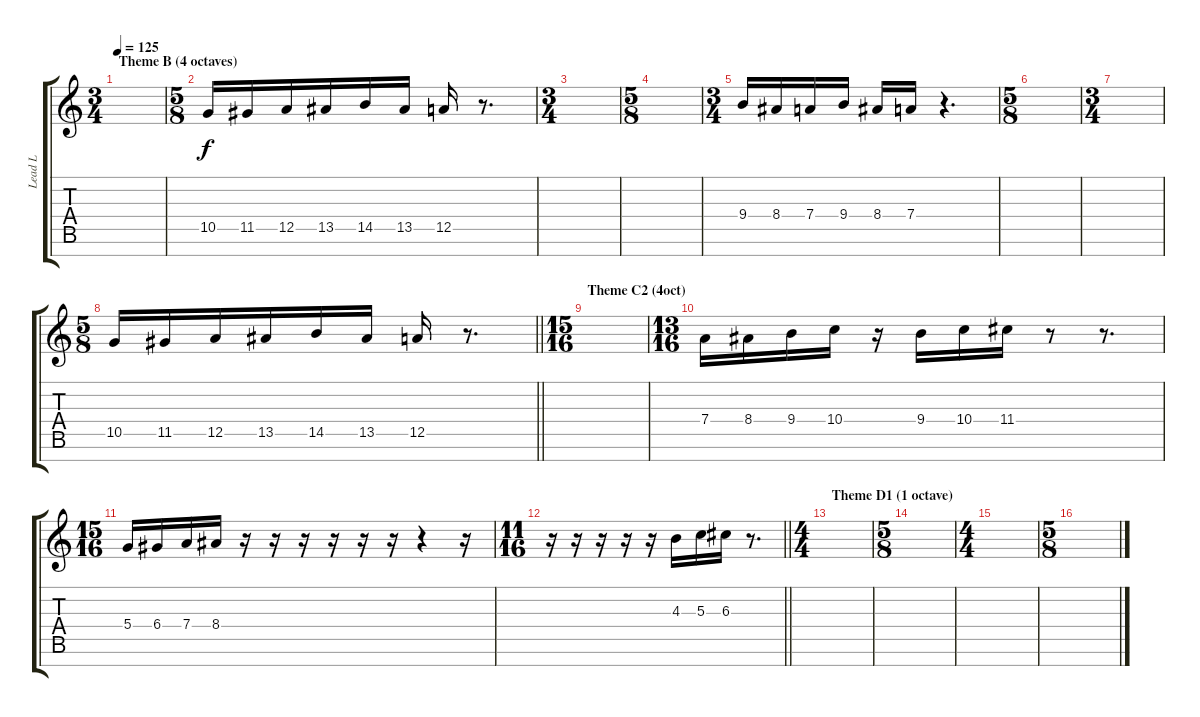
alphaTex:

\track ("Lead L" "Lead L") {instrument overdrivenguitar}
\staff {score tabs}
\tuning (E4 B3 G3 D3 A2 E2 B1) {hide}
\ts (3 4)
\section ("" "Theme B (4 octaves)")
\tempo 125
\clef g2
\ks c
|
\ts (5 8)
10.5.16 11.5.16 12.5.16 13.5.16 14.5.16 13.5.16 12.5.16 r.8{d} |
\ts (3 4)
|
\ts (5 8)
|
\ts (3 4)
9.4.16 8.4.16 7.4.16 9.4.16 8.4.16 7.4.16 r.4{d} |
\ts (5 8)
|
\ts (3 4)
|
\ts (5 8)
\barLineRight lightlight
10.5.16 11.5.16 12.5.16 13.5.16 14.5.16 13.5.16 12.5.16 r.8{d} |
\ts (15 16)
\section ("" "Theme C2 (4oct)")
|
\ts (13 16)
7.4.16 8.4.16 9.4.16 10.4.16 r.16 9.4.16 10.4.16 11.4.16 r.8 r.8{d} |
\ts (15 16)
5.4.16 6.4.16 7.4.16 8.4.16 r.16 r.16 r.16 r.16 r.16 r.16 r.4 r.16 |
\ts (11 16)
\barLineRight lightlight
r.16 r.16 r.16 r.16 r.16 4.3.16 5.3.16 6.3.16 r.8{d} |
\ts (4 4)
\section ("" "Theme D1 (1 octave)")
|
\ts (5 8)
|
\ts (4 4)
|
\ts (5 8)
